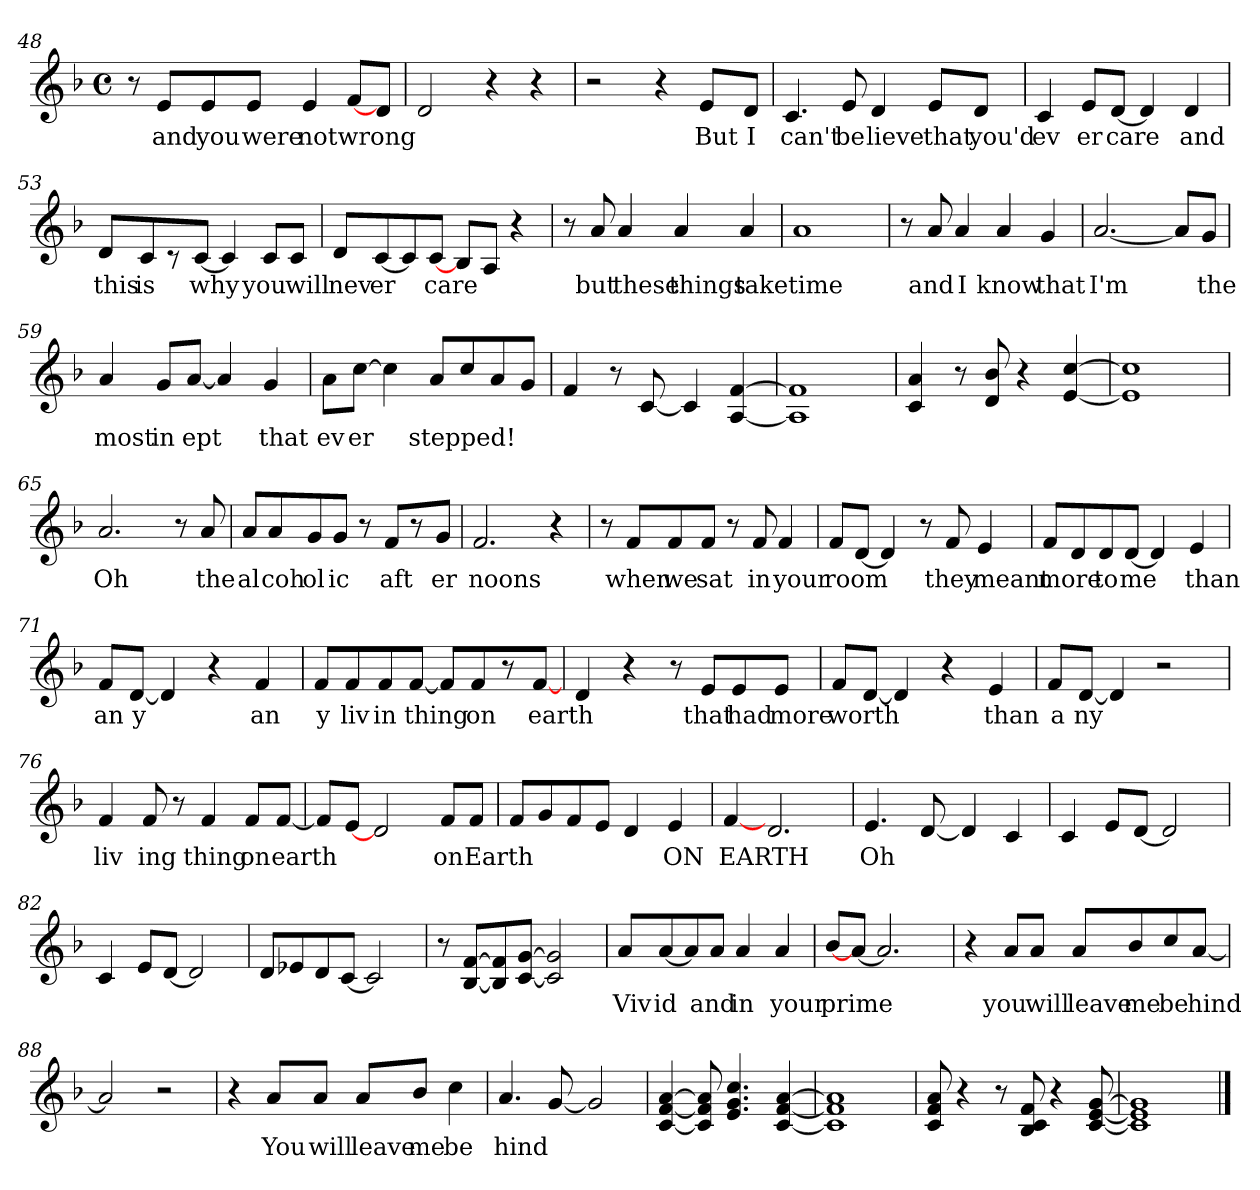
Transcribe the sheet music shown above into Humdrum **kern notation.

**kern	**text
*part1	*part1
*staff1	*staff1
*clefG2	*
*k[b-]	*
*F:	*
*M4/4	*
*met(c)	*
=48	=48
8r	.
8e/L	and
8e/	you
8e/J	were
4e/	not
[8f/L	wrong
8d/J	.
=49	=49
2d/	.
4r	.
4r	.
=50	=50
2r	.
4r	.
8e/L	But
8d/J	I
!!LO:LB:g=z
=51	=51
4.c/	can't
8e/	be
4d/	lieve
8e/L	that
8d/J	you'd
=52	=52
4c/	ev
8e/L	er
[8d/J	care
4d/]	.
4d/	and
=53	=53
8d/L	this
8c/	is
8r	.
[8c/J	why
4c/]	.
8c/L	you
8c/J	will
=54	=54
8d/L	nev
[8c/	er
8c/]	.
[8c/J	care
8B-/L	.
8A/J	.
4r	.
!!LO:LB:g=z
=55	=55
8r	.
8a/	but
4a/	these
4a/	things
4a/	take
=56	=56
1a	time
=57	=57
8r	.
8a/	and
4a/	I
4a/	know
4g/	that
=58	=58
[2.a/	I'm
8a/L]	.
8g/J	the
=59	=59
4a/	most
8g/L	in
[8a/J	ept
4a/]	.
4g/	that
!!LO:PB:g=z
=60	=60
8a\L	ev
[8cc\J	er
4cc\]	.
8a/L	stepped!
8cc/	.
8a/	.
8g/J	.
=61	=61
4f/	.
8r	.
[8c/	.
4c/]	.
[4A/ [4f/	.
=62	=62
1A] 1f]	.
=63	=63
4c/ 4a/	.
8r	.
8d/ 8b-/	.
4r	.
[4e/ [4cc/	.
=64	=64
1e] 1cc]	.
!!LO:LB:g=z
=65	=65
2.a/	Oh
8r	.
8a/	the
=66	=66
8a/L	al
8a/	coh
8g/	ol
8g/J	ic
8r	.
8f/L	aft
8r	.
8g/J	er
=67	=67
2.f/	noons
4r	.
=68	=68
8r	.
8f/L	when
8f/	we
8f/J	sat
8r	.
8f/	in
4f/	your
=69	=69
8f/L	room
[8d/J	.
4d/]	.
8r	.
8f/	they
4e/	meant
!!LO:LB:g=z
=70	=70
8f/L	more
8d/	.
8d/	to
[8d/J	me
4d/]	.
4e/	than
=71	=71
8f/L	an
[8d/J	y
4d/]	.
4r	.
4f/	an
=72	=72
8f/L	y
8f/	liv
8f/	in
[8f/J	thing
8f/L]	.
8f/	on
8r	.
[8f/J	earth
=73	=73
4d/	.
4r	.
8r	.
8e/L	that
8e/	had
8e/J	more
!!LO:LB:g=z
=74	=74
8f/L	worth
[8d/J	.
4d/]	.
4r	.
4e/	than
=75	=75
8f/L	a
[8d/J	ny
4d/]	.
2r	.
=76	=76
4f/	liv
8f/	ing
8r	.
4f/	thing
8f/L	on
[8f/J	earth
=77	=77
8f/L]	.
[8e/J	.
2d/	.
8f/L	on
8f/J	Earth
=78	=78
8f/L	.
8g/	.
8f/	.
8e/J	.
4d/	.
4e/	ON
!!LO:LB:g=z
=79	=79
[4f/	EARTH
2.d/	.
=80	=80
4.e/	Oh
[8d/	.
4d/]	.
4c/	.
=81	=81
4c/	.
8e/L	.
[8d/J	.
2d/]	.
=82	=82
4c/	.
8e/L	.
[8d/J	.
2d/]	.
=83	=83
8d/L	.
8e-X/	.
8d/	.
[8c/J	.
2c/]	.
!!LO:LB:g=z
=84	=84
8r	.
[8B-/ [8f/L	.
8B-/] 8f/]	.
[8c/ [8g/J	.
2c/] 2g/]	.
=85	=85
8a/L	Viv
[8a/	id
8a/]	.
8a/J	and
4a/	in
4a/	your
=86	=86
[8b-/L	prime
[8a/J	.
2.a/]	.
=87	=87
4r	.
8a/L	you
8a/J	will
8a/L	leave
8b-/	me
8cc/	be
[8a/J	hind
=88	=88
2a/]	.
2r	.
!!LO:LB:g=z
=89	=89
4r	.
8a/L	You
8a/J	will
8a/L	leave
8b-/J	me
4cc\	be
=90	=90
4.a/	hind
[8g/	.
2g/]	.
=91	=91
[4c/ [4f/ [4a/	.
8c/] 8f/] 8a/]	.
4.e/ 4.g/ 4.cc/	.
[4c/ [4f/ [4a/	.
=92	=92
1c] 1f] 1a]	.
=93	=93
8c/ 8f/ 8a/	.
4r	.
8r	.
8B-/ 8c/ 8f/	.
4r	.
[8c/ [8e/ [8g/	.
=94	=94
1c] 1e] 1g]	.
==	==
*-	*-
